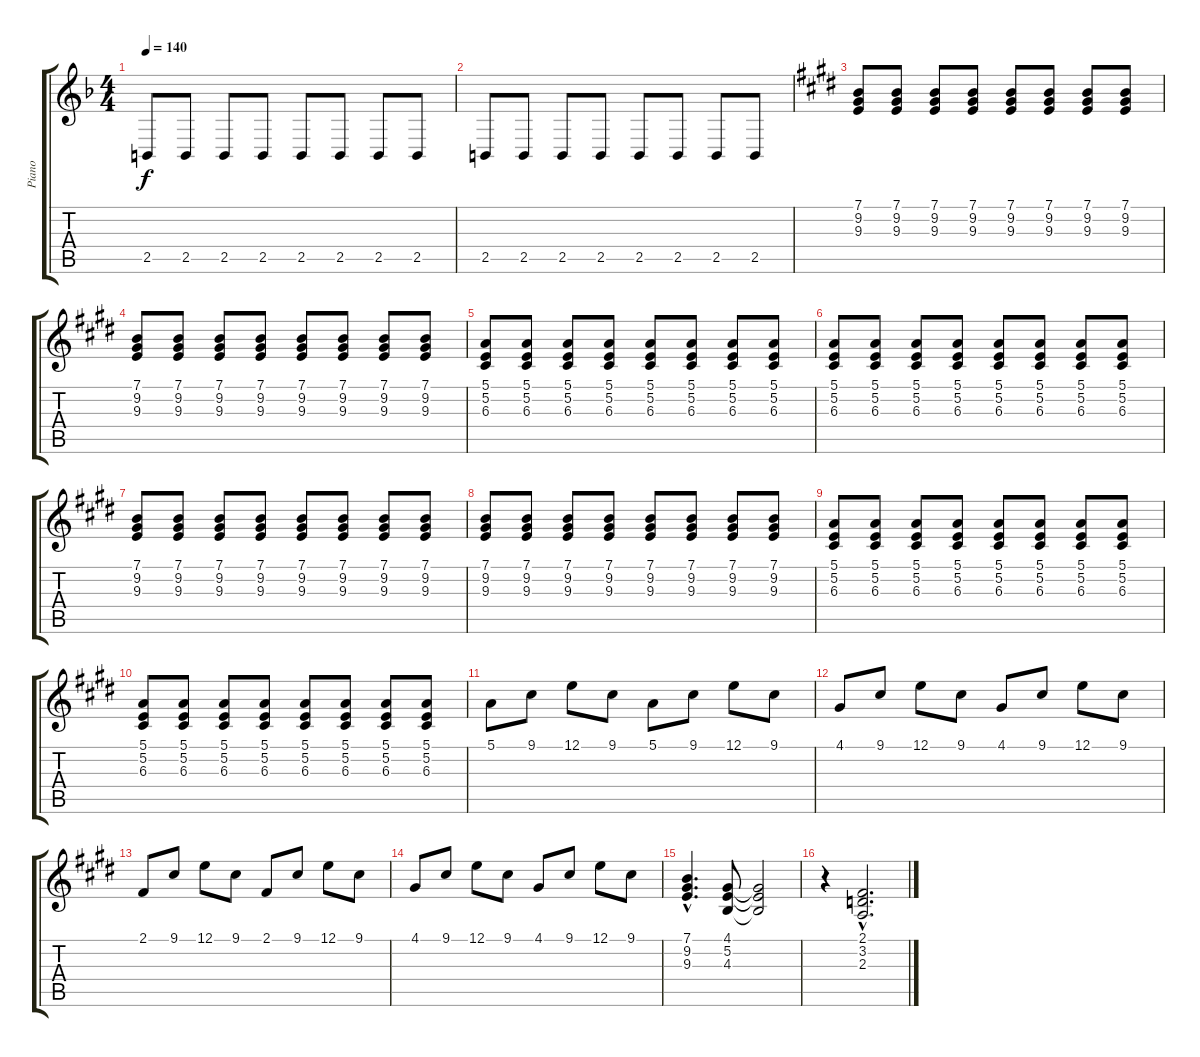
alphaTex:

\track ("Piano" "Piano") {instrument brightacousticpiano}
\staff {score tabs}
\tuning (E4 B3 G3 D3 A2 E2) {hide}
\ts (4 4)
\tempo 140
\clef g2
\ks f
2.5.8{dy f} 2.5.8 2.5.8 2.5.8 2.5.8 2.5.8 2.5.8 2.5.8 |
2.5.8 2.5.8 2.5.8 2.5.8 2.5.8 2.5.8 2.5.8 2.5.8 |
\ks e
(7.1 9.2 9.3).8{volume 13} (7.1 9.2 9.3).8 (7.1 9.2 9.3).8 (7.1 9.2 9.3).8 (7.1 9.2 9.3).8 (7.1 9.2 9.3).8 (7.1 9.2 9.3).8 (7.1 9.2 9.3).8 |
(7.1 9.2 9.3).8 (7.1 9.2 9.3).8 (7.1 9.2 9.3).8 (7.1 9.2 9.3).8 (7.1 9.2 9.3).8 (7.1 9.2 9.3).8 (7.1 9.2 9.3).8 (7.1 9.2 9.3).8 |
(5.1 5.2 6.3).8 (5.1 5.2 6.3).8 (5.1 5.2 6.3).8 (5.1 5.2 6.3).8 (5.1 5.2 6.3).8 (5.1 5.2 6.3).8 (5.1 5.2 6.3).8 (5.1 5.2 6.3).8 |
(5.1 5.2 6.3).8 (5.1 5.2 6.3).8 (5.1 5.2 6.3).8 (5.1 5.2 6.3).8 (5.1 5.2 6.3).8 (5.1 5.2 6.3).8 (5.1 5.2 6.3).8 (5.1 5.2 6.3).8 |
(7.1 9.2 9.3).8 (7.1 9.2 9.3).8 (7.1 9.2 9.3).8 (7.1 9.2 9.3).8 (7.1 9.2 9.3).8 (7.1 9.2 9.3).8 (7.1 9.2 9.3).8 (7.1 9.2 9.3).8 |
(7.1 9.2 9.3).8 (7.1 9.2 9.3).8 (7.1 9.2 9.3).8 (7.1 9.2 9.3).8 (7.1 9.2 9.3).8 (7.1 9.2 9.3).8 (7.1 9.2 9.3).8 (7.1 9.2 9.3).8 |
(5.1 5.2 6.3).8 (5.1 5.2 6.3).8 (5.1 5.2 6.3).8 (5.1 5.2 6.3).8 (5.1 5.2 6.3).8 (5.1 5.2 6.3).8 (5.1 5.2 6.3).8 (5.1 5.2 6.3).8 |
(5.1 5.2 6.3).8 (5.1 5.2 6.3).8 (5.1 5.2 6.3).8 (5.1 5.2 6.3).8 (5.1 5.2 6.3).8 (5.1 5.2 6.3).8 (5.1 5.2 6.3).8 (5.1 5.2 6.3).8 |
5.1.8 9.1.8 12.1.8 9.1.8 5.1.8 9.1.8 12.1.8 9.1.8 |
4.1.8 9.1.8 12.1.8 9.1.8 4.1.8 9.1.8 12.1.8 9.1.8 |
2.1.8 9.1.8 12.1.8 9.1.8 2.1.8 9.1.8 12.1.8 9.1.8 |
4.1.8 9.1.8 12.1.8 9.1.8 4.1.8 9.1.8 12.1.8 9.1.8 |
(7.1{hac} 9.2{hac} 9.3{hac}).4{d} (4.1 5.2 4.3).8 (4.1{t} 5.2{t} 4.3{t}).2 |
r.4 (2.1{hac} 3.2{hac} 2.3{hac}).2{d}
